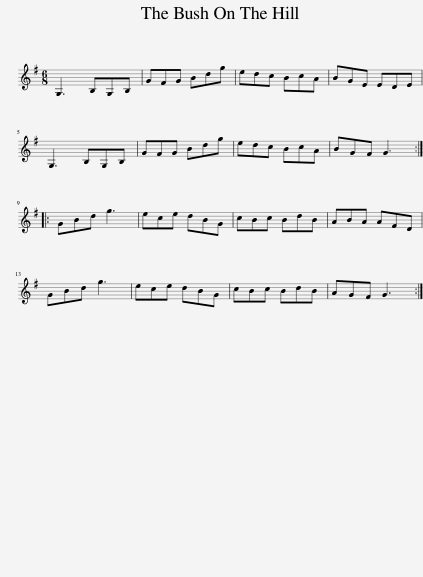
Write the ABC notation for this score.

X:1
L:1/8
M:6/8
I:linebreak $
K:G
V:1 treble
V:1
 G,3 B,G,B, | GFG Bdg | edc BcA | BGE EDE |$ G,3 B,G,B, | %5
 GFG Bdg | edc BcA | BGF G3 ::$ GBd g3 | ece dBG | %10
 cBc BdB | ABA AFD |$ GBd g3 | ece dBG | cBc BdB | %15
 AGF G3 :| %16
